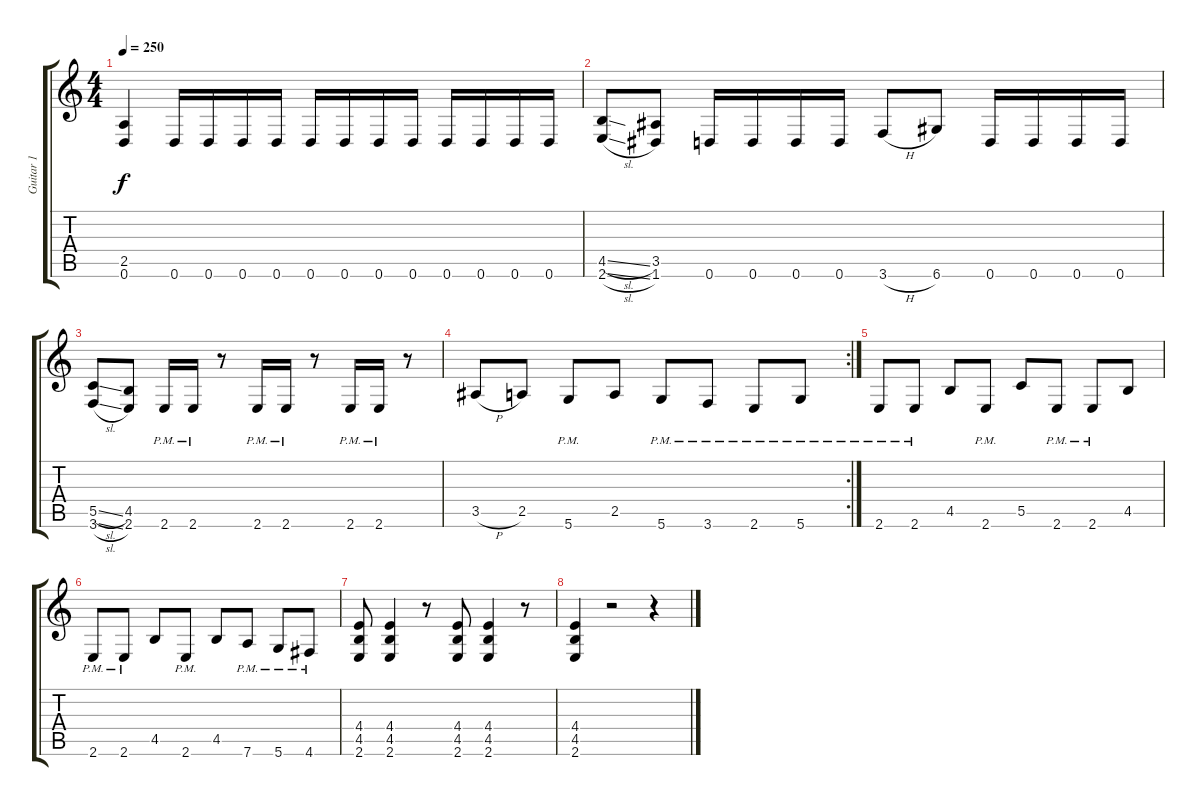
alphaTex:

\track ("Guitar 1" "Guitar 1") {instrument distortionguitar}
\staff {score tabs}
\tuning (D4 A3 F3 C3 G2 D2) {hide}
\ts (4 4)
\tempo 250
\clef g2
\ks c
(2.5 0.6).4{dy f} 0.6.16 0.6.16 0.6.16 0.6.16 0.6.16 0.6.16 0.6.16 0.6.16 0.6.16 0.6.16 0.6.16 0.6.16 |
(4.5{sl} 2.6{sl}).8 (3.5 1.6).8 0.6.16 0.6.16 0.6.16 0.6.16 3.6{h}.8 6.6.8 0.6.16 0.6.16 0.6.16 0.6.16 |
(5.5{sl} 3.6{sl}).8 (4.5 2.6).8 2.6{pm}.16 2.6{pm}.16 r.8 2.6{pm}.16 2.6{pm}.16 r.8 2.6{pm}.16 2.6{pm}.16 r.8 |
\rc 2
3.5{h}.8 2.5.8 5.6{pm}.8 2.5.8 5.6{pm}.8 3.6{pm}.8 2.6{pm}.8 5.6{pm}.8 |
2.6{pm}.8 2.6{pm}.8 4.5.8 2.6{pm}.8 5.5.8 2.6{pm}.8 2.6{pm}.8 4.5.8 |
2.6{pm}.8 2.6{pm}.8 4.5.8 2.6{pm}.8 4.5.8 7.6{pm}.8 5.6{pm}.8 4.6{pm}.8 |
(4.4 4.5 2.6).8 (4.4 4.5 2.6).4 r.8 (4.4 4.5 2.6).8 (4.4 4.5 2.6).4 r.8 |
(4.4 4.5 2.6).4 r.2 r.4
